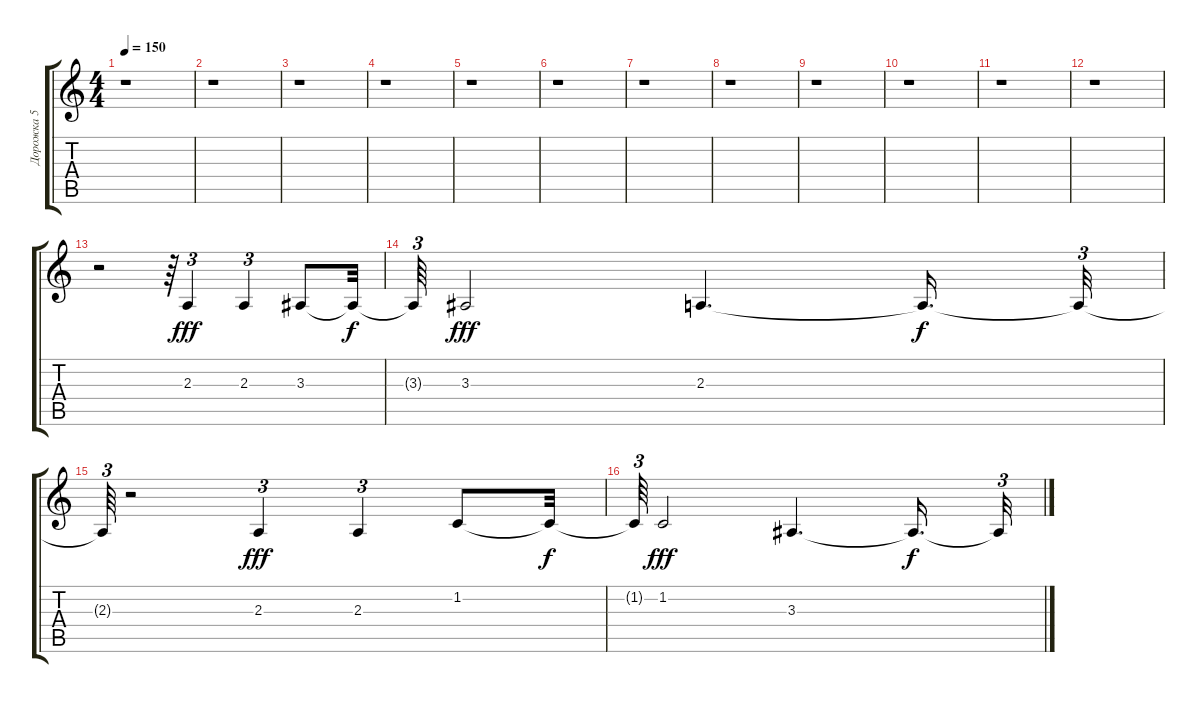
\track ("Дорожка 5" "Дорожка 5") {instrument lead8bassandlead}
\staff {score tabs}
\tuning (E4 B3 G3 D3 A2 E2) {hide}
\ts (4 4)
\tempo 150
\clef g2
\ks c
r.1{dy f} |
r.1 |
r.1 |
r.1 |
r.1 |
r.1 |
r.1 |
r.1 |
r.1 |
r.1 |
r.1 |
r.1 |
r.2 r.64{tu (3 2)} 2.3.4{tu (3 2) dy fff} 2.3.4{tu (3 2)} 3.3.8 3.3{t}.32{dy f} |
3.3{t}.64{tu (3 2)} 3.3.2{dy fff} 2.3.4{d} 2.3{t}.16{d dy f} 2.3{t}.32{tu (3 2)} |
2.3{t}.64{tu (3 2)} r.2 2.3.4{tu (3 2) dy fff} 2.3.4{tu (3 2)} 1.2.8 1.2{t}.32{dy f} |
1.2{t}.64{tu (3 2)} 1.2.2{dy fff} 3.3.4{d} 3.3{t}.16{d dy f} 3.3{t}.32{tu (3 2)}
